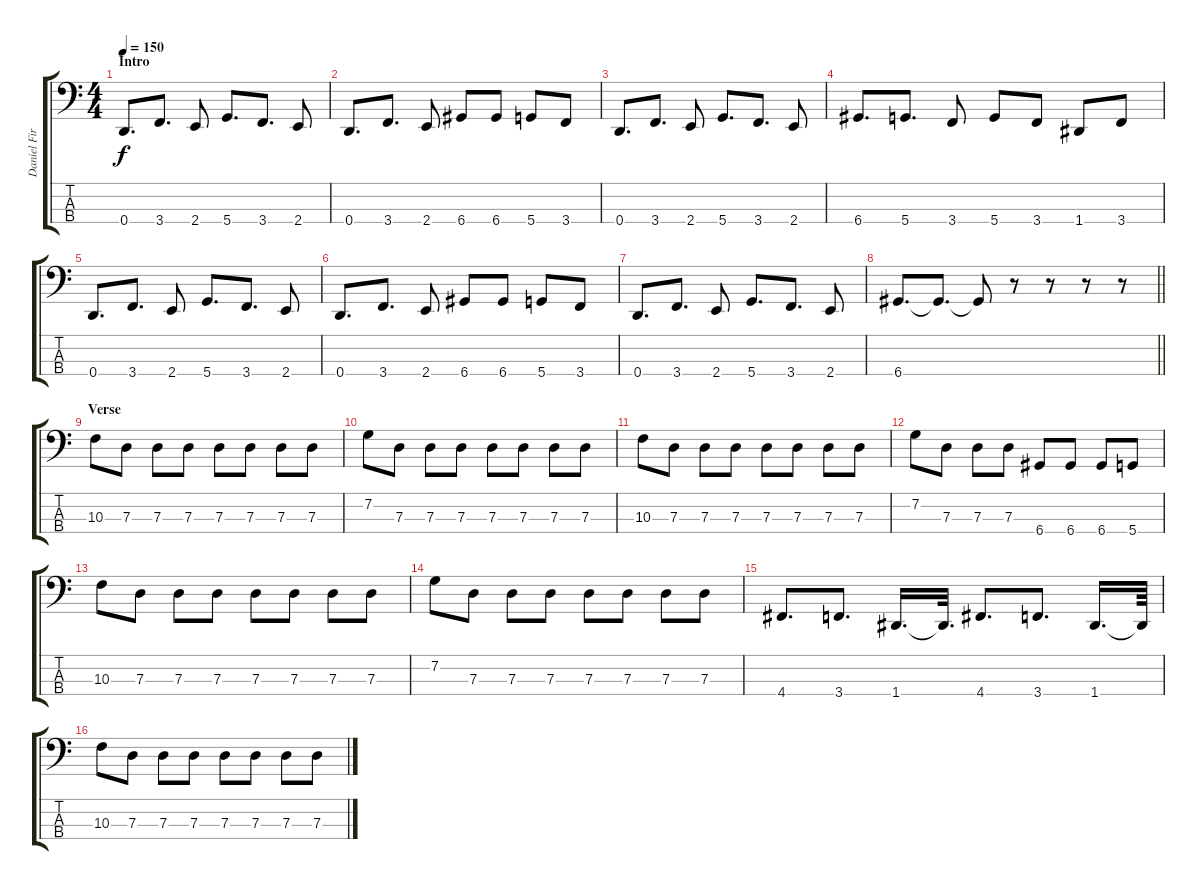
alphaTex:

\track ("Daniel Firth" "Daniel Fir") {instrument electricbassfinger}
\staff {score tabs}
\tuning (F2 C2 G1 D1) {hide}
\ts (4 4)
\section ("" "Intro")
\tempo 150
\clef f4
\ks c
0.4.8{d dy f} 3.4.8{d} 2.4.8 5.4.8{d} 3.4.8{d} 2.4.8 |
0.4.8{d} 3.4.8{d} 2.4.8 6.4.8 6.4.8 5.4.8 3.4.8 |
0.4.8{d} 3.4.8{d} 2.4.8 5.4.8{d} 3.4.8{d} 2.4.8 |
6.4.8{d} 5.4.8{d} 3.4.8 5.4.8 3.4.8 1.4.8 3.4.8 |
0.4.8{d} 3.4.8{d} 2.4.8 5.4.8{d} 3.4.8{d} 2.4.8 |
0.4.8{d} 3.4.8{d} 2.4.8 6.4.8 6.4.8 5.4.8 3.4.8 |
0.4.8{d} 3.4.8{d} 2.4.8 5.4.8{d} 3.4.8{d} 2.4.8 |
\barLineRight lightlight
6.4.8{d} 6.4{t}.8{d} 6.4{t}.8 r.8 r.8 r.8 r.8 |
\section ("" "Verse")
10.3.8 7.3.8 7.3.8 7.3.8 7.3.8 7.3.8 7.3.8 7.3.8 |
7.2.8 7.3.8 7.3.8 7.3.8 7.3.8 7.3.8 7.3.8 7.3.8 |
10.3.8 7.3.8 7.3.8 7.3.8 7.3.8 7.3.8 7.3.8 7.3.8 |
7.2.8 7.3.8 7.3.8 7.3.8 6.4.8 6.4.8 6.4.8 5.4.8 |
10.3.8 7.3.8 7.3.8 7.3.8 7.3.8 7.3.8 7.3.8 7.3.8 |
7.2.8 7.3.8 7.3.8 7.3.8 7.3.8 7.3.8 7.3.8 7.3.8 |
4.4.8{d} 3.4.8{d} 1.4.16{d} 1.4{t}.32{d} 4.4.8{d} 3.4.8{d} 1.4.16{d} 1.4{t}.64 |
10.3.8 7.3.8 7.3.8 7.3.8 7.3.8 7.3.8 7.3.8 7.3.8
